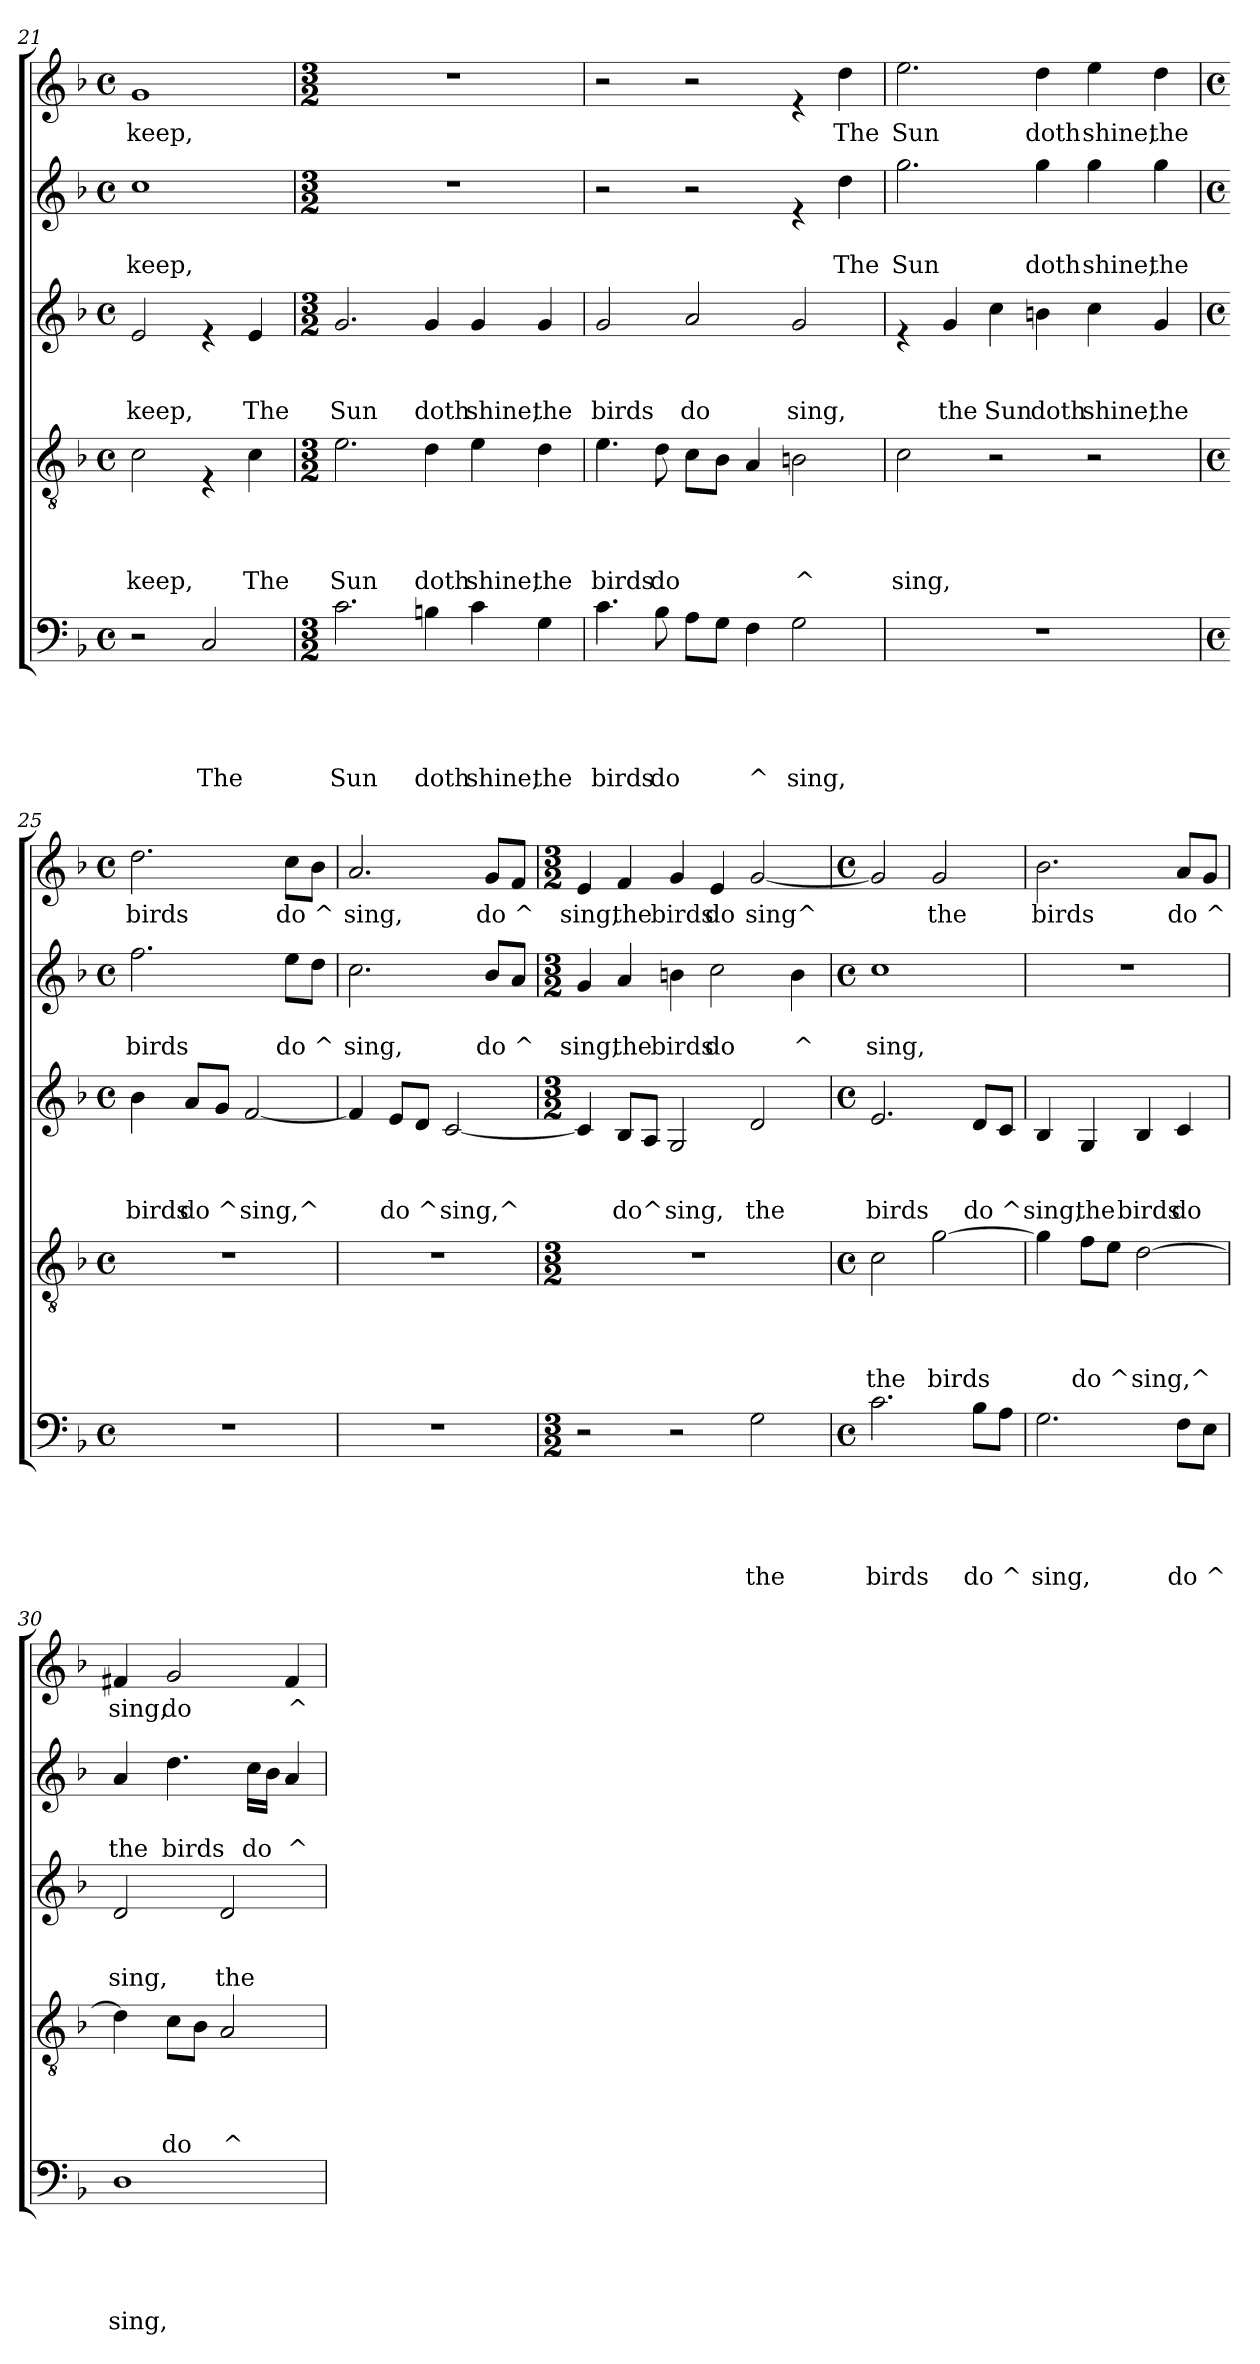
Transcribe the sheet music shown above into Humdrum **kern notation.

**kern	**text	**text	**text	**text	**text	**kern	**text	**text	**text	**text	**kern	**text	**text	**text	**kern	**text	**text	**kern	**text
*part5	*part5	*part5	*part5	*part5	*part5	*part4	*part4	*part4	*part4	*part4	*part3	*part3	*part3	*part3	*part2	*part2	*part2	*part1	*part1
*staff5	*staff5	*staff5	*staff5	*staff5	*staff5	*staff4	*staff4	*staff4	*staff4	*staff4	*staff3	*staff3	*staff3	*staff3	*staff2	*staff2	*staff2	*staff1	*staff1
*clefF4	*	*	*	*	*	*clefGv2	*	*	*	*	*clefG2	*	*	*	*clefG2	*	*	*clefG2	*
*k[b-]	*	*	*	*	*	*k[b-]	*	*	*	*	*k[b-]	*	*	*	*k[b-]	*	*	*k[b-]	*
*F:	*	*	*	*	*	*F:	*	*	*	*	*F:	*	*	*	*F:	*	*	*F:	*
*M4/4	*	*	*	*	*	*M4/4	*	*	*	*	*M4/4	*	*	*	*M4/4	*	*	*M4/4	*
*met(c)	*	*	*	*	*	*met(c)	*	*	*	*	*met(c)	*	*	*	*met(c)	*	*	*met(c)	*
=21	=21	=21	=21	=21	=21	=21	=21	=21	=21	=21	=21	=21	=21	=21	=21	=21	=21	=21	=21
!	!	!	!	!	!	!	!	!	!	!LO:LY:b	!	!	!	!LO:LY:b	!	!	!LO:LY:b	!	!LO:LY:b
2r	.	.	.	.	.	2c\	.	.	.	keep,	2e/	.	.	keep,	1cc	.	keep,	1g	keep,
!	!	!	!	!	!LO:LY:b	!	!	!	!	!	!	!	!	!	!	!	!	!	!
2C/	.	.	.	.	The	4rE	.	.	.	.	4re	.	.	.	.	.	.	.	.
!	!	!	!	!	!	!	!	!	!	!LO:LY:b	!	!	!	!LO:LY:b	!	!	!	!	!
.	.	.	.	.	.	4c\	.	.	.	The	4e/	.	.	The	.	.	.	.	.
!!LO:LB:g=z
=22	=22	=22	=22	=22	=22	=22	=22	=22	=22	=22	=22	=22	=22	=22	=22	=22	=22	=22	=22
*M3/2	*	*	*	*	*	*M3/2	*	*	*	*	*M3/2	*	*	*	*M3/2	*	*	*M3/2	*
*	*	*	*	*	*	*	*	*	*	*	*	*	*	*	*	*	*	*MM130	*
!	!	!	!	!	!LO:LY:b	!	!	!	!	!LO:LY:b	!	!	!	!LO:LY:b	!	!	!	!	!
2.c\	.	.	.	.	Sun	2.e\	.	.	.	Sun	2.g/	.	.	Sun	1.r	.	.	1.r	.
!	!	!	!	!	!LO:LY:b	!	!	!	!	!LO:LY:b	!	!	!	!LO:LY:b	!	!	!	!	!
4Bn\	.	.	.	.	doth	4d\	.	.	.	doth	4g/	.	.	doth	.	.	.	.	.
!	!	!	!	!	!LO:LY:b	!	!	!	!	!LO:LY:b	!	!	!	!LO:LY:b	!	!	!	!	!
4c\	.	.	.	.	shine,	4e\	.	.	.	shine,	4g/	.	.	shine,	.	.	.	.	.
!	!	!	!	!	!LO:LY:b	!	!	!	!	!LO:LY:b	!	!	!	!LO:LY:b	!	!	!	!	!
4G\	.	.	.	.	the	4d\	.	.	.	the	4g/	.	.	the	.	.	.	.	.
!!LO:PB:g=z
=23	=23	=23	=23	=23	=23	=23	=23	=23	=23	=23	=23	=23	=23	=23	=23	=23	=23	=23	=23
!	!	!	!	!	!LO:LY:b	!	!	!	!	!LO:LY:b	!	!	!	!LO:LY:b	!	!	!	!	!
4.c\	.	.	.	.	birds	4.e\	.	.	.	birds	2g/	.	.	birds	2r	.	.	2r	.
!	!	!	!	!	!LO:LY:b	!	!	!	!	!LO:LY:b	!	!	!	!	!	!	!	!	!
8B-\	.	.	.	.	do	8d\	.	.	.	do	.	.	.	.	.	.	.	.	.
!	!	!	!	!	!	!	!	!	!	!	!	!	!	!LO:LY:b	!	!	!	!	!
8A\L	.	.	.	.	.	8c\L	.	.	.	.	2a/	.	.	do	2r	.	.	2r	.
8G\J	.	.	.	.	.	8B-\J	.	.	.	.	.	.	.	.	.	.	.	.	.
!	!	!	!	!	!LO:LY:b	!	!	!	!	!	!	!	!	!	!	!	!	!	!
4F\	.	.	.	.	^	4A/	.	.	.	.	.	.	.	.	.	.	.	.	.
!	!	!	!	!	!LO:LY:b	!	!	!	!	!LO:LY:b	!	!	!	!LO:LY:b	!	!	!	!	!
2G\	.	.	.	.	sing,	2Bn\	.	.	.	^	2g/	.	.	sing,	4re	.	.	4re	.
!	!	!	!	!	!	!	!	!	!	!	!	!	!	!	!	!	!LO:LY:b	!	!LO:LY:b
.	.	.	.	.	.	.	.	.	.	.	.	.	.	.	4dd\	.	The	4dd\	The
=24	=24	=24	=24	=24	=24	=24	=24	=24	=24	=24	=24	=24	=24	=24	=24	=24	=24	=24	=24
!	!	!	!	!	!	!	!	!	!	!LO:LY:b	!	!	!	!	!	!	!LO:LY:b	!	!LO:LY:b
1.r	.	.	.	.	.	2c\	.	.	.	sing,	4re	.	.	.	2.gg\	.	Sun	2.ee\	Sun
!	!	!	!	!	!	!	!	!	!	!	!	!	!	!LO:LY:b	!	!	!	!	!
.	.	.	.	.	.	.	.	.	.	.	4g/	.	.	the	.	.	.	.	.
!	!	!	!	!	!	!	!	!	!	!	!	!	!	!LO:LY:b	!	!	!	!	!
.	.	.	.	.	.	2r	.	.	.	.	4cc\	.	.	Sun	.	.	.	.	.
!	!	!	!	!	!	!	!	!	!	!	!	!	!	!LO:LY:b	!	!	!LO:LY:b	!	!LO:LY:b
.	.	.	.	.	.	.	.	.	.	.	4bn\	.	.	doth	4gg\	.	doth	4dd\	doth
!	!	!	!	!	!	!	!	!	!	!	!	!	!	!LO:LY:b	!	!	!LO:LY:b	!	!LO:LY:b
.	.	.	.	.	.	2r	.	.	.	.	4cc\	.	.	shine,	4gg\	.	shine,	4ee\	shine,
!	!	!	!	!	!	!	!	!	!	!	!	!	!	!LO:LY:b	!	!	!LO:LY:b	!	!LO:LY:b
.	.	.	.	.	.	.	.	.	.	.	4g/	.	.	the	4gg\	.	the	4dd\	the
=25	=25	=25	=25	=25	=25	=25	=25	=25	=25	=25	=25	=25	=25	=25	=25	=25	=25	=25	=25
*M4/4	*	*	*	*	*	*M4/4	*	*	*	*	*M4/4	*	*	*	*M4/4	*	*	*M4/4	*
*met(c)	*	*	*	*	*	*met(c)	*	*	*	*	*met(c)	*	*	*	*met(c)	*	*	*met(c)	*
*	*	*	*	*	*	*	*	*	*	*	*	*	*	*	*	*	*	*MM125	*
!	!	!	!	!	!	!	!	!	!	!	!	!	!	!LO:LY:b	!	!	!LO:LY:b	!	!LO:LY:b
1r	.	.	.	.	.	1r	.	.	.	.	4b-\	.	.	birds	2.ff\	.	birds	2.dd\	birds
!	!	!	!	!	!	!	!	!	!	!	!	!	!	!LO:LY:b	!	!	!	!	!
.	.	.	.	.	.	.	.	.	.	.	8a/L	.	.	do	.	.	.	.	.
!	!	!	!	!	!	!	!	!	!	!	!	!	!	!LO:LY:b	!	!	!	!	!
.	.	.	.	.	.	.	.	.	.	.	8g/J	.	.	^	.	.	.	.	.
!	!	!	!	!	!	!	!	!	!	!	!	!	!	!LO:LY:b	!	!	!	!	!
.	.	.	.	.	.	.	.	.	.	.	[<2f/	.	.	sing,^	.	.	.	.	.
!	!	!	!	!	!	!	!	!	!	!	!	!	!	!	!	!	!LO:LY:b	!	!LO:LY:b
.	.	.	.	.	.	.	.	.	.	.	.	.	.	.	8ee\L	.	do	8cc\L	do
!	!	!	!	!	!	!	!	!	!	!	!	!	!	!	!	!	!LO:LY:b	!	!LO:LY:b
.	.	.	.	.	.	.	.	.	.	.	.	.	.	.	8dd\J	.	^	8b-\J	^
=26	=26	=26	=26	=26	=26	=26	=26	=26	=26	=26	=26	=26	=26	=26	=26	=26	=26	=26	=26
!	!	!	!	!	!	!	!	!	!	!	!	!	!	!	!	!	!LO:LY:b	!	!LO:LY:b
1r	.	.	.	.	.	1r	.	.	.	.	4f/]	.	.	.	2.cc\	.	sing,	2.a/	sing,
!	!	!	!	!	!	!	!	!	!	!	!	!	!	!LO:LY:b	!	!	!	!	!
.	.	.	.	.	.	.	.	.	.	.	8e/L	.	.	do	.	.	.	.	.
!	!	!	!	!	!	!	!	!	!	!	!	!	!	!LO:LY:b	!	!	!	!	!
.	.	.	.	.	.	.	.	.	.	.	8d/J	.	.	^	.	.	.	.	.
!	!	!	!	!	!	!	!	!	!	!	!	!	!	!LO:LY:b	!	!	!	!	!
.	.	.	.	.	.	.	.	.	.	.	[<2c/	.	.	sing,^	.	.	.	.	.
!	!	!	!	!	!	!	!	!	!	!	!	!	!	!	!	!	!LO:LY:b	!	!LO:LY:b
.	.	.	.	.	.	.	.	.	.	.	.	.	.	.	8b-/L	.	do	8g/L	do
!	!	!	!	!	!	!	!	!	!	!	!	!	!	!	!	!	!LO:LY:b	!	!LO:LY:b
.	.	.	.	.	.	.	.	.	.	.	.	.	.	.	8a/J	.	^	8f/J	^
!!LO:LB:g=z
=27	=27	=27	=27	=27	=27	=27	=27	=27	=27	=27	=27	=27	=27	=27	=27	=27	=27	=27	=27
*M3/2	*	*	*	*	*	*M3/2	*	*	*	*	*M3/2	*	*	*	*M3/2	*	*	*M3/2	*
*	*	*	*	*	*	*	*	*	*	*	*	*	*	*	*	*	*	*MM130	*
!	!	!	!	!	!	!	!	!	!	!	!	!	!	!	!	!	!LO:LY:b	!	!LO:LY:b
2r	.	.	.	.	.	1.r	.	.	.	.	4c/]	.	.	.	4g/	.	sing,	4e/	sing,
!	!	!	!	!	!	!	!	!	!	!	!	!	!	!LO:LY:b	!	!	!LO:LY:b	!	!LO:LY:b
.	.	.	.	.	.	.	.	.	.	.	8B-/L	.	.	do^	4a/	.	the	4f/	the
.	.	.	.	.	.	.	.	.	.	.	8A/J	.	.	.	.	.	.	.	.
!	!	!	!	!	!	!	!	!	!	!	!	!	!	!LO:LY:b	!	!	!LO:LY:b	!	!LO:LY:b
2r	.	.	.	.	.	.	.	.	.	.	2G/	.	.	sing,	4bn\	.	birds	4g/	birds
!	!	!	!	!	!	!	!	!	!	!	!	!	!	!	!	!	!LO:LY:b	!	!LO:LY:b
.	.	.	.	.	.	.	.	.	.	.	.	.	.	.	2cc\	.	do	4e/	do
!	!	!	!	!	!LO:LY:b	!	!	!	!	!	!	!	!	!LO:LY:b	!	!	!	!	!LO:LY:b
2G\	.	.	.	.	the	.	.	.	.	.	2d/	.	.	the	.	.	.	[<2g/	sing^
!	!	!	!	!	!	!	!	!	!	!	!	!	!	!	!	!	!LO:LY:b	!	!
.	.	.	.	.	.	.	.	.	.	.	.	.	.	.	4b\	.	^	.	.
=28	=28	=28	=28	=28	=28	=28	=28	=28	=28	=28	=28	=28	=28	=28	=28	=28	=28	=28	=28
*M4/4	*	*	*	*	*	*M4/4	*	*	*	*	*M4/4	*	*	*	*M4/4	*	*	*M4/4	*
*met(c)	*	*	*	*	*	*met(c)	*	*	*	*	*met(c)	*	*	*	*met(c)	*	*	*met(c)	*
*	*	*	*	*	*	*	*	*	*	*	*	*	*	*	*	*	*	*MM125	*
!	!	!	!	!	!LO:LY:b	!	!	!	!	!LO:LY:b	!	!	!	!LO:LY:b	!	!	!LO:LY:b	!	!
2.c\	.	.	.	.	birds	2c\	.	.	.	the	2.e/	.	.	birds	1cc	.	sing,	2g/]	.
!	!	!	!	!	!	!	!	!	!	!LO:LY:b	!	!	!	!	!	!	!	!	!LO:LY:b
.	.	.	.	.	.	[>2g\	.	.	.	birds	.	.	.	.	.	.	.	2g/	the
!	!	!	!	!	!LO:LY:b	!	!	!	!	!	!	!	!	!LO:LY:b	!	!	!	!	!
8B-\L	.	.	.	.	do	.	.	.	.	.	8d/L	.	.	do	.	.	.	.	.
!	!	!	!	!	!LO:LY:b	!	!	!	!	!	!	!	!	!LO:LY:b	!	!	!	!	!
8A\J	.	.	.	.	^	.	.	.	.	.	8c/J	.	.	^	.	.	.	.	.
!!LO:PB:g=z
=29	=29	=29	=29	=29	=29	=29	=29	=29	=29	=29	=29	=29	=29	=29	=29	=29	=29	=29	=29
!	!	!	!	!	!LO:LY:b	!	!	!	!	!	!	!	!	!LO:LY:b	!	!	!	!	!LO:LY:b
2.G\	.	.	.	.	sing,	4g\]	.	.	.	.	4B-/	.	.	sing,	1r	.	.	2.b-\	birds
!	!	!	!	!	!	!	!	!	!	!LO:LY:b	!	!	!	!LO:LY:b	!	!	!	!	!
.	.	.	.	.	.	8f\L	.	.	.	do	4G/	.	.	the	.	.	.	.	.
!	!	!	!	!	!	!	!	!	!	!LO:LY:b	!	!	!	!	!	!	!	!	!
.	.	.	.	.	.	8e\J	.	.	.	^	.	.	.	.	.	.	.	.	.
!	!	!	!	!	!	!	!	!	!	!LO:LY:b	!	!	!	!LO:LY:b	!	!	!	!	!
.	.	.	.	.	.	[>2d\	.	.	.	sing,^	4B-/	.	.	birds	.	.	.	.	.
!	!	!	!	!	!LO:LY:b	!	!	!	!	!	!	!	!	!LO:LY:b	!	!	!	!	!LO:LY:b
8F\L	.	.	.	.	do	.	.	.	.	.	4c/	.	.	do	.	.	.	8a/L	do
!	!	!	!	!	!LO:LY:b	!	!	!	!	!	!	!	!	!	!	!	!	!	!LO:LY:b
8E\J	.	.	.	.	^	.	.	.	.	.	.	.	.	.	.	.	.	8g/J	^
=30	=30	=30	=30	=30	=30	=30	=30	=30	=30	=30	=30	=30	=30	=30	=30	=30	=30	=30	=30
!	!	!	!	!	!LO:LY:b	!	!	!	!	!	!	!	!	!LO:LY:b	!	!	!LO:LY:b	!	!LO:LY:b
1D	.	.	.	.	sing,	4d\]	.	.	.	.	2d/	.	.	sing,	4a/	.	the	4f#X/	sing,
!	!	!	!	!	!	!	!	!	!	!LO:LY:b	!	!	!	!	!	!	!LO:LY:b	!	!LO:LY:b
.	.	.	.	.	.	8c\L	.	.	.	do	.	.	.	.	4.dd\	.	birds	2g/	do
.	.	.	.	.	.	8B-\J	.	.	.	.	.	.	.	.	.	.	.	.	.
!	!	!	!	!	!	!	!	!	!	!LO:LY:b	!	!	!	!LO:LY:b	!	!	!	!	!
.	.	.	.	.	.	2A/	.	.	.	^	2d/	.	.	the	.	.	.	.	.
!	!	!	!	!	!	!	!	!	!	!	!	!	!	!	!	!	!LO:LY:b	!	!
.	.	.	.	.	.	.	.	.	.	.	.	.	.	.	16cc\LL	.	do	.	.
.	.	.	.	.	.	.	.	.	.	.	.	.	.	.	16b-\JJ	.	.	.	.
!	!	!	!	!	!	!	!	!	!	!	!	!	!	!	!	!	!LO:LY:b	!	!LO:LY:b
.	.	.	.	.	.	.	.	.	.	.	.	.	.	.	4a/	.	^	4f#/	^
=	=	=	=	=	=	=	=	=	=	=	=	=	=	=	=	=	=	=	=
*-	*-	*-	*-	*-	*-	*-	*-	*-	*-	*-	*-	*-	*-	*-	*-	*-	*-	*-	*-
